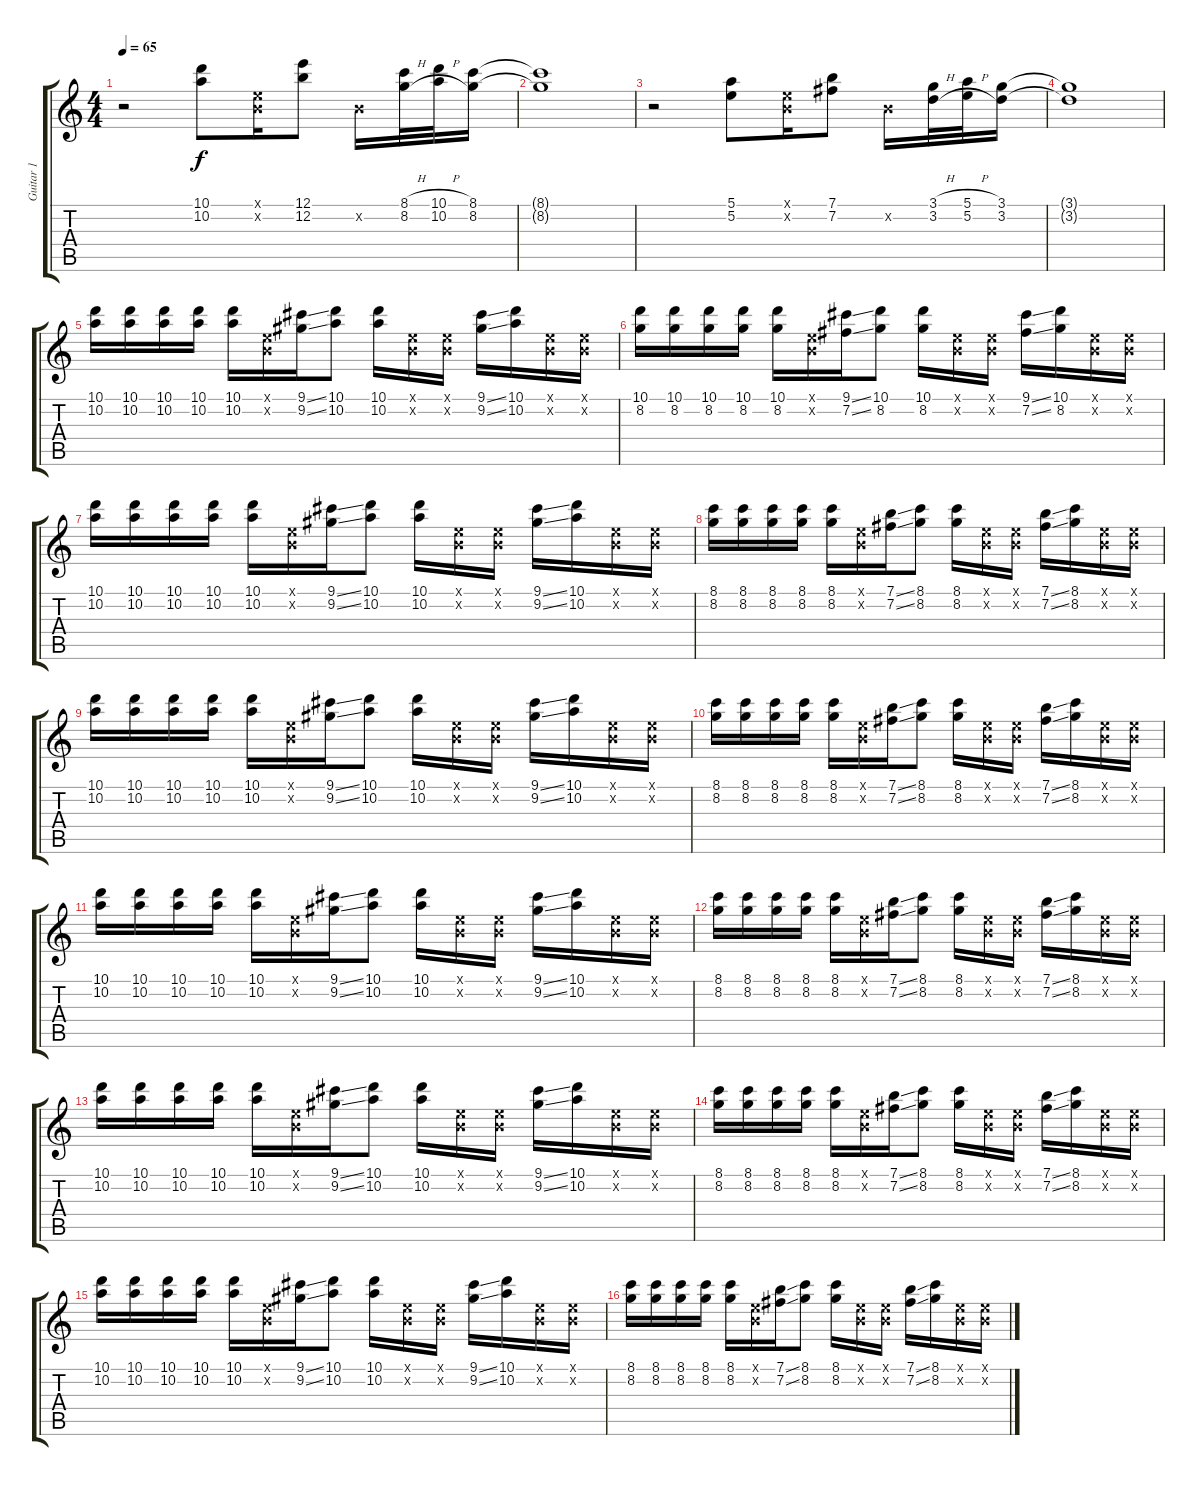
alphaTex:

\track ("Guitar 1" "Guitar 1") {instrument electricguitarclean}
\staff {score tabs}
\tuning (E4 B3 G3 D3 A2 E2) {hide}
\ts (4 4)
\tempo 65
\clef g2
\ks c
r.2{dy f} (10.1 10.2).8 (0.1{x} 0.2{x}).16 (12.1 12.2).8 0.2{x}.16 (8.1{h} 8.2{h}).32 (10.1{h} 10.2{h}).32 (8.1 8.2).16 |
(8.1{t} 8.2{t}).1 |
r.2 (5.1 5.2).8 (0.1{x} 0.2{x}).16 (7.1 7.2).8 0.2{x}.16 (3.1{h} 3.2{h}).32 (5.1{h} 5.2{h}).32 (3.1 3.2).16 |
(3.1{t} 3.2{t}).1 |
(10.1 10.2).16 (10.1 10.2).16 (10.1 10.2).16 (10.1 10.2).16 (10.1 10.2).16 (0.1{x} 0.2{x}).16 (9.1{ss} 9.2{ss}).16 (10.1 10.2).8 (10.1 10.2).16 (0.1{x} 0.2{x}).16 (0.1{x} 0.2{x}).16 (9.1{ss} 9.2{ss}).16 (10.1 10.2).16 (0.1{x} 0.2{x}).16 (0.1{x} 0.2{x}).16 |
(10.1 8.2).16 (10.1 8.2).16 (10.1 8.2).16 (10.1 8.2).16 (10.1 8.2).16 (0.1{x} 0.2{x}).16 (9.1{ss} 7.2{ss}).16 (10.1 8.2).8 (10.1 8.2).16 (0.1{x} 0.2{x}).16 (0.1{x} 0.2{x}).16 (9.1{ss} 7.2{ss}).16 (10.1 8.2).16 (0.1{x} 0.2{x}).16 (0.1{x} 0.2{x}).16 |
(10.1 10.2).16 (10.1 10.2).16 (10.1 10.2).16 (10.1 10.2).16 (10.1 10.2).16 (0.1{x} 0.2{x}).16 (9.1{ss} 9.2{ss}).16 (10.1 10.2).8 (10.1 10.2).16 (0.1{x} 0.2{x}).16 (0.1{x} 0.2{x}).16 (9.1{ss} 9.2{ss}).16 (10.1 10.2).16 (0.1{x} 0.2{x}).16 (0.1{x} 0.2{x}).16 |
(8.1 8.2).16 (8.1 8.2).16 (8.1 8.2).16 (8.1 8.2).16 (8.1 8.2).16 (0.1{x} 0.2{x}).16 (7.1{ss} 7.2{ss}).16 (8.1 8.2).8 (8.1 8.2).16 (0.1{x} 0.2{x}).16 (0.1{x} 0.2{x}).16 (7.1{ss} 7.2{ss}).16 (8.1 8.2).16 (0.1{x} 0.2{x}).16 (0.1{x} 0.2{x}).16 |
(10.1 10.2).16 (10.1 10.2).16 (10.1 10.2).16 (10.1 10.2).16 (10.1 10.2).16 (0.1{x} 0.2{x}).16 (9.1{ss} 9.2{ss}).16 (10.1 10.2).8 (10.1 10.2).16 (0.1{x} 0.2{x}).16 (0.1{x} 0.2{x}).16 (9.1{ss} 9.2{ss}).16 (10.1 10.2).16 (0.1{x} 0.2{x}).16 (0.1{x} 0.2{x}).16 |
(8.1 8.2).16 (8.1 8.2).16 (8.1 8.2).16 (8.1 8.2).16 (8.1 8.2).16 (0.1{x} 0.2{x}).16 (7.1{ss} 7.2{ss}).16 (8.1 8.2).8 (8.1 8.2).16 (0.1{x} 0.2{x}).16 (0.1{x} 0.2{x}).16 (7.1{ss} 7.2{ss}).16 (8.1 8.2).16 (0.1{x} 0.2{x}).16 (0.1{x} 0.2{x}).16 |
(10.1 10.2).16 (10.1 10.2).16 (10.1 10.2).16 (10.1 10.2).16 (10.1 10.2).16 (0.1{x} 0.2{x}).16 (9.1{ss} 9.2{ss}).16 (10.1 10.2).8 (10.1 10.2).16 (0.1{x} 0.2{x}).16 (0.1{x} 0.2{x}).16 (9.1{ss} 9.2{ss}).16 (10.1 10.2).16 (0.1{x} 0.2{x}).16 (0.1{x} 0.2{x}).16 |
(8.1 8.2).16 (8.1 8.2).16 (8.1 8.2).16 (8.1 8.2).16 (8.1 8.2).16 (0.1{x} 0.2{x}).16 (7.1{ss} 7.2{ss}).16 (8.1 8.2).8 (8.1 8.2).16 (0.1{x} 0.2{x}).16 (0.1{x} 0.2{x}).16 (7.1{ss} 7.2{ss}).16 (8.1 8.2).16 (0.1{x} 0.2{x}).16 (0.1{x} 0.2{x}).16 |
(10.1 10.2).16 (10.1 10.2).16 (10.1 10.2).16 (10.1 10.2).16 (10.1 10.2).16 (0.1{x} 0.2{x}).16 (9.1{ss} 9.2{ss}).16 (10.1 10.2).8 (10.1 10.2).16 (0.1{x} 0.2{x}).16 (0.1{x} 0.2{x}).16 (9.1{ss} 9.2{ss}).16 (10.1 10.2).16 (0.1{x} 0.2{x}).16 (0.1{x} 0.2{x}).16 |
(8.1 8.2).16 (8.1 8.2).16 (8.1 8.2).16 (8.1 8.2).16 (8.1 8.2).16 (0.1{x} 0.2{x}).16 (7.1{ss} 7.2{ss}).16 (8.1 8.2).8 (8.1 8.2).16 (0.1{x} 0.2{x}).16 (0.1{x} 0.2{x}).16 (7.1{ss} 7.2{ss}).16 (8.1 8.2).16 (0.1{x} 0.2{x}).16 (0.1{x} 0.2{x}).16 |
(10.1 10.2).16 (10.1 10.2).16 (10.1 10.2).16 (10.1 10.2).16 (10.1 10.2).16 (0.1{x} 0.2{x}).16 (9.1{ss} 9.2{ss}).16 (10.1 10.2).8 (10.1 10.2).16 (0.1{x} 0.2{x}).16 (0.1{x} 0.2{x}).16 (9.1{ss} 9.2{ss}).16 (10.1 10.2).16 (0.1{x} 0.2{x}).16 (0.1{x} 0.2{x}).16 |
(8.1 8.2).16 (8.1 8.2).16 (8.1 8.2).16 (8.1 8.2).16 (8.1 8.2).16 (0.1{x} 0.2{x}).16 (7.1{ss} 7.2{ss}).16 (8.1 8.2).8 (8.1 8.2).16 (0.1{x} 0.2{x}).16 (0.1{x} 0.2{x}).16 (7.1{ss} 7.2{ss}).16 (8.1 8.2).16 (0.1{x} 0.2{x}).16 (0.1{x} 0.2{x}).16
